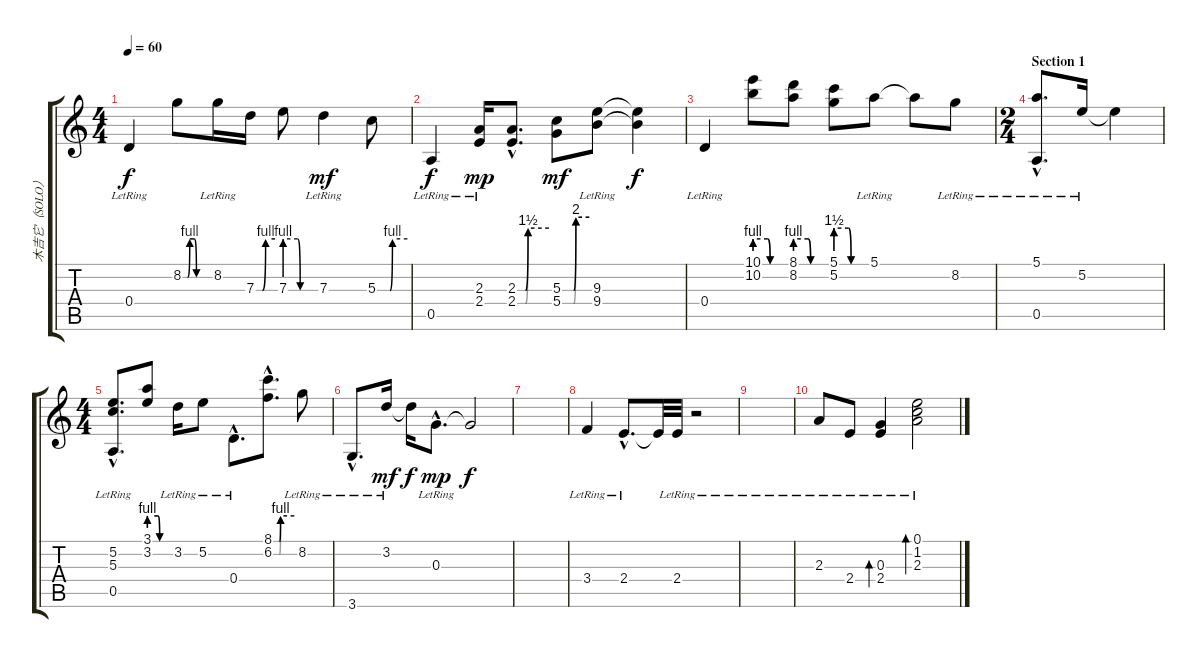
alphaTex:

\track ("木吉它（SOLO）" "木吉它（SOLO）") {instrument acousticguitarsteel}
\staff {score tabs}
\tuning (E4 B3 G3 D3 A2 E2) {hide}
\ts (4 4)
\tempo 60
\clef g2
\ks c
0.4{lr}.4{dy f instrument acousticguitarsteel} 8.2{be (custom 0 0 10 0 15 4 25 4 30 0 60 0)}.8 8.2{lr}.16 7.3{be (custom 0 0 20 0 30 4 60 4)}.16 7.3{be (custom 0 4 25 4 30 0 60 0)}.8 7.3{lr}.4{dy mf} 5.3{be (custom 0 0 25 0 30 4 60 4)}.8 |
0.5{lr}.4{dy f} (2.3{lr} 2.4{lr}).16{dy mp} (2.3{be (custom 0 0 15 0 20 6 60 6) hac} 2.4{be (custom 0 0 15 0 20 6 60 6) hac}).8{d} (5.3{be (custom 0 0 25 0 30 8 60 8)} 5.4{be (custom 0 0 25 0 30 8 60 8)}).8{dy mf} (9.3{lr} 9.4{lr}).8 (9.3{t} 9.4{t}).4{dy f} |
0.4{lr}.4 (10.1{be (custom 0 4 25 4 30 0 60 0)} 10.2{be (custom 0 4 25 4 30 0 60 0)}).8 (8.1{be (custom 0 4 25 4 30 0 60 0)} 8.2{be (custom 0 4 25 4 30 0 60 0)}).8 (5.1{be (custom 0 6 25 6 30 0 60 0)} 5.2{be (custom 0 6 25 6 30 0 60 0)}).8 5.1{lr}.8 5.1{t}.8 8.2{lr}.8 |
\ts (2 4)
\section ("" "Section 1")
(5.1{hac lr} 0.5{hac lr}).8{d} 5.2{lr}.16 5.2{t}.4 |
\ts (4 4)
(5.2{hac lr} 5.3{hac lr} 0.5{hac lr}).8{d} (3.1{be (custom 0 4 25 4 30 0 60 0)} 3.2{be (custom 0 4 25 4 30 0 60 0)}).8 3.2{lr}.16 5.2{lr}.8 0.4{hac lr}.8{d} (8.1{be (custom 0 0 17 0 20 4 60 4) hac} 6.2{be (custom 0 0 17 0 20 4 60 4) hac}).8{d} 8.2{lr}.8 |
3.6{hac lr}.8{d} 3.2{lr}.16{dy mf} 3.2{t}.16{dy f} 0.3{hac lr}.8{d dy mp} 0.3{t}.2{dy f} |
|
3.4{lr}.4 2.4{hac lr}.8{d} 2.4{t}.32 2.4{lr}.32 r.2 |
|
2.3{lr}.8 2.4{lr}.8 (0.3{lr} 2.4{lr}).4{bd 240} (0.1{lr} 1.2{lr} 2.3{lr}).2{bd 240}
